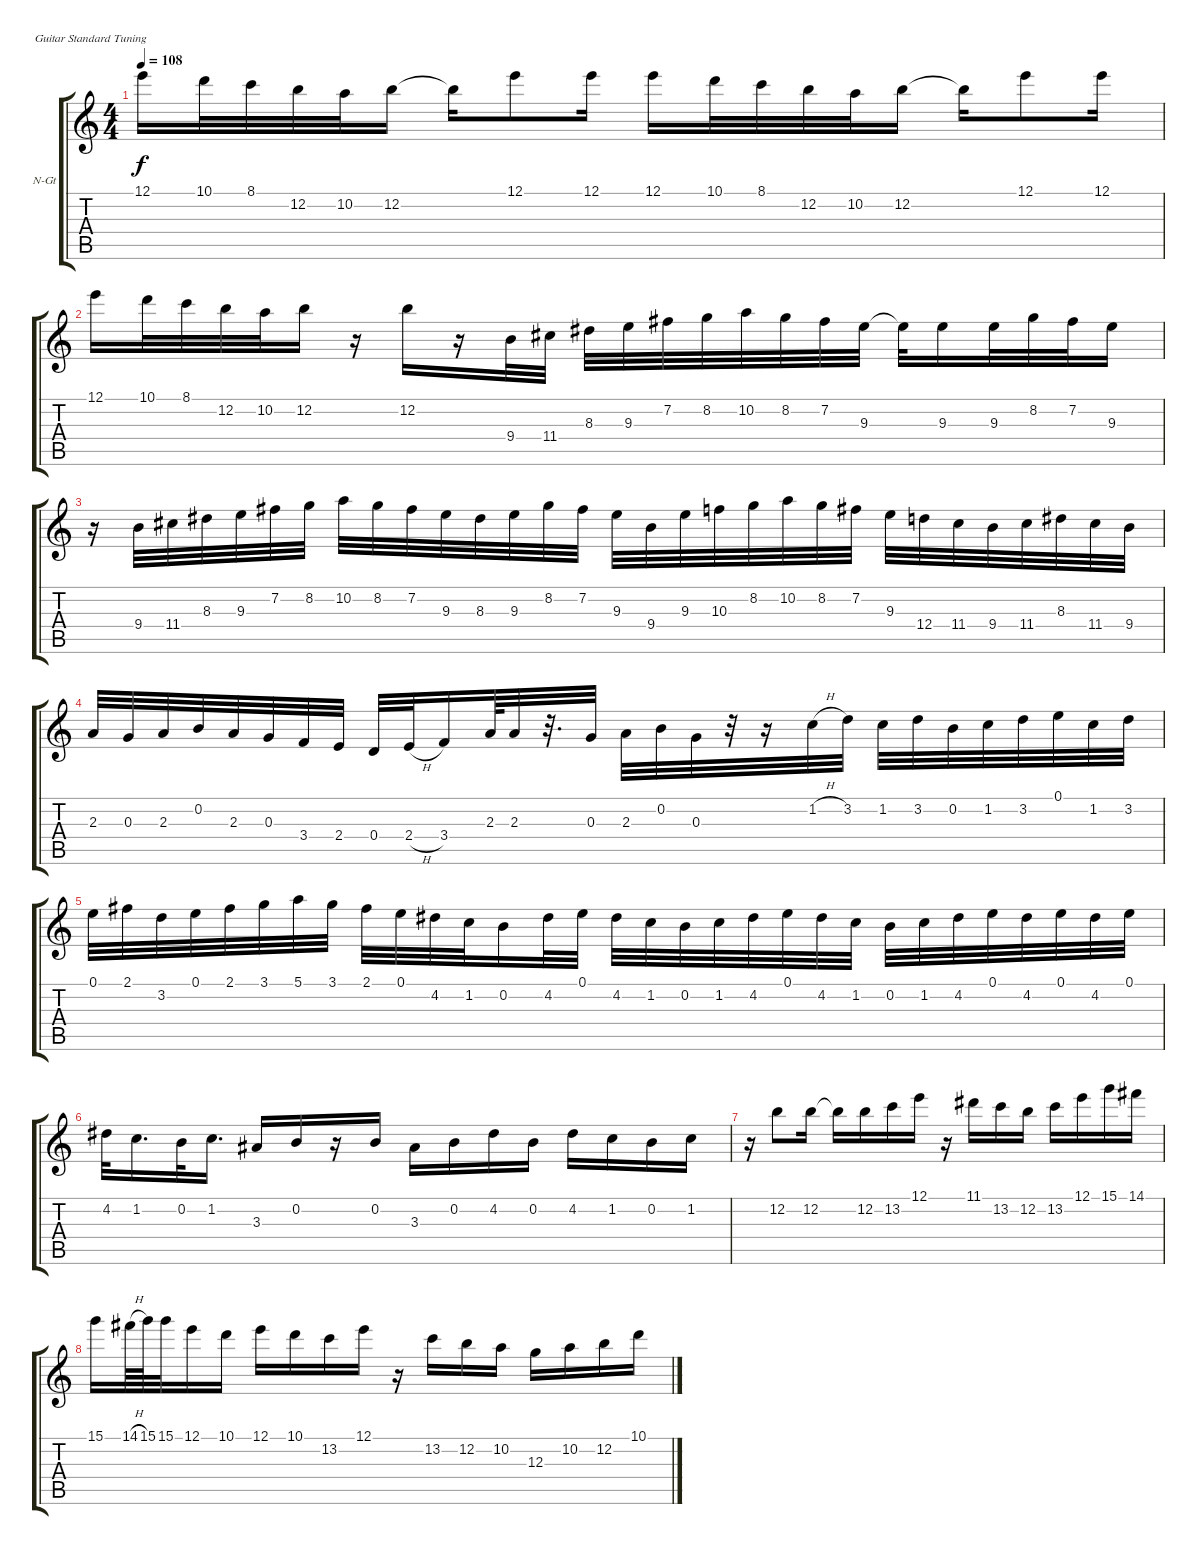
\bracketExtendMode groupsimilarinstruments
\firstSystemTrackNameOrientation horizontal
\otherSystemsTrackNameOrientation horizontal
\track ("Paco" "N-Gt") {instrument acousticguitarnylon}
\staff {score tabs}
\tuning (E4 B3 G3 D3 A2 E2)
\ts (4 4)
\tempo 108
\clef g2
\ks c
12.1.16{dy f} 10.1.32 8.1.32 12.2.32 10.2.32 12.2.16 12.2{t}.16 12.1.8 12.1.16 12.1.16 10.1.32 8.1.32 12.2.32 10.2.32 12.2.16 12.2{t}.16 12.1.8 12.1.16 |
12.1.16 10.1.32 8.1.32 12.2.32 10.2.32 12.2.16 r.16 12.2.16 r.16 9.4.32 11.4.32 8.3.32 9.3.32 7.2.32 8.2.32 10.2.32 8.2.32 7.2.32 9.3.32 9.3{t}.32 9.3.16 9.3.32 8.2.32 7.2.32 9.3.16 |
r.16 9.4.32 11.4.32 8.3.32 9.3.32 7.2.32 8.2.32 10.2.32 8.2.32 7.2.32 9.3.32 8.3.32 9.3.32 8.2.32 7.2.32 9.3.32 9.4.32 9.3.32 10.3.32 8.2.32 10.2.32 8.2.32 7.2.32 9.3.32 12.4.32 11.4.32 9.4.32 11.4.32 8.3.32 11.4.32 9.4.32 |
2.3.32 0.3.32 2.3.32 0.2.32 2.3.32 0.3.32 3.4.32 2.4.32 0.4.32 2.4{h}.32 3.4.16 2.3.64 2.3.32 r.32{d} 0.3.32 2.3.32 0.2.32 0.3.32 r.32 r.16 1.2{h}.32 3.2.32 1.2.32 3.2.32 0.2.32 1.2.32 3.2.32 0.1.32 1.2.32 3.2.32 |
0.1.32 2.1.32 3.2.32 0.1.32 2.1.32 3.1.32 5.1.32 3.1.32 2.1.32 0.1.32 4.2.32 1.2.32 0.2.16 4.2.32 0.1.32 4.2.32 1.2.32 0.2.32 1.2.32 4.2.32 0.1.32 4.2.32 1.2.32 0.2.32 1.2.32 4.2.32 0.1.32 4.2.32 0.1.32 4.2.32 0.1.32 |
4.2.32 1.2.16{d} 0.2.32 1.2.16{d} 3.3.16 0.2.16 r.16 0.2.16 3.3.16 0.2.16 4.2.16 0.2.16 4.2.16 1.2.16 0.2.16 1.2.16 |
r.16 12.2.8 12.2.16 12.2{t}.16 12.2.16 13.2.16 12.1.16 r.16 11.1.16 13.2.16 12.2.16 13.2.16 12.1.16 15.1.16 14.1.16 |
15.1.16 14.1{h}.64 15.1.64 15.1.32 12.1.16 10.1.16 12.1.16 10.1.16 13.2.16 12.1.16 r.16 13.2.16 12.2.16 10.2.16 12.3.16 10.2.16 12.2.16 10.1.16
